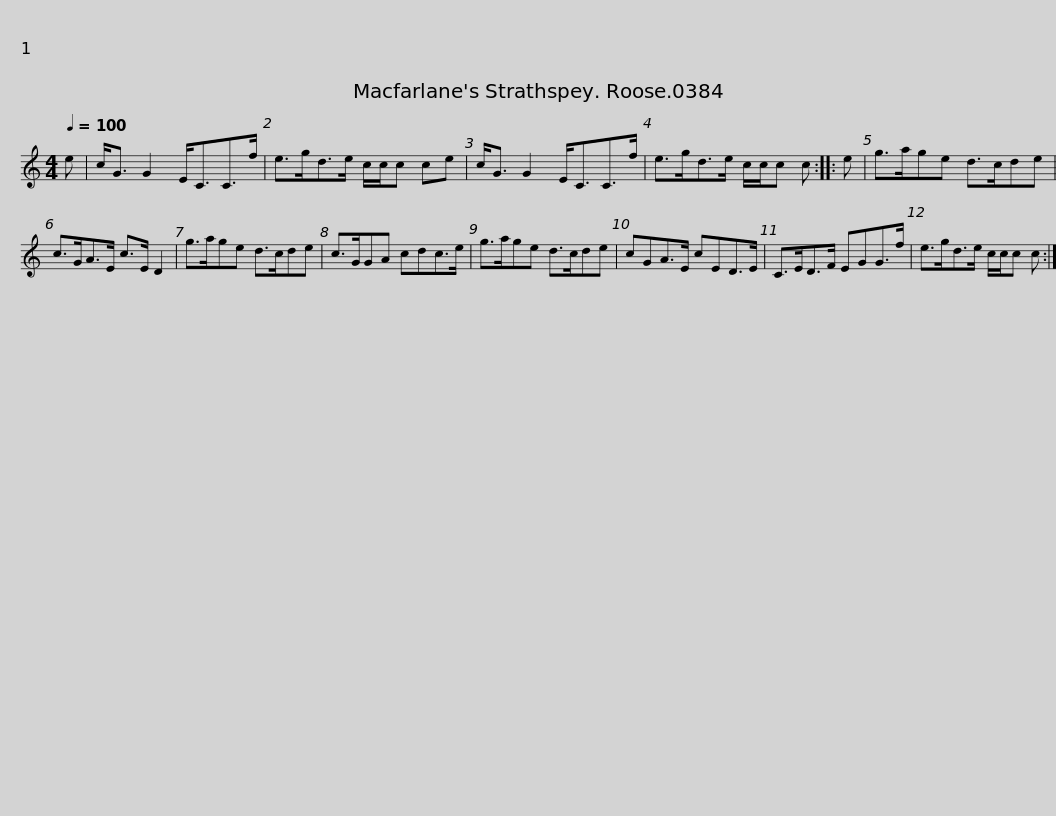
X:1
L:1/8
Q:1/4=100
M:4/4
I:linebreak $
K:C
V:1 treble
V:1
 e | c<G G2 E<CC>f | e>gd>e c/c/c ce | c<G G2 E<CC>f | e>gd>e c/c/c c :: %5
 e |$ g>age d>cde | c>GA>E c>E D2 | g>age d>cde | c>GGA cdc>e | %10
 g>age d>cde |$ cGA>E cED>E | C>ED>F EGG>f | e>gd>e c/c/c c :| %14
